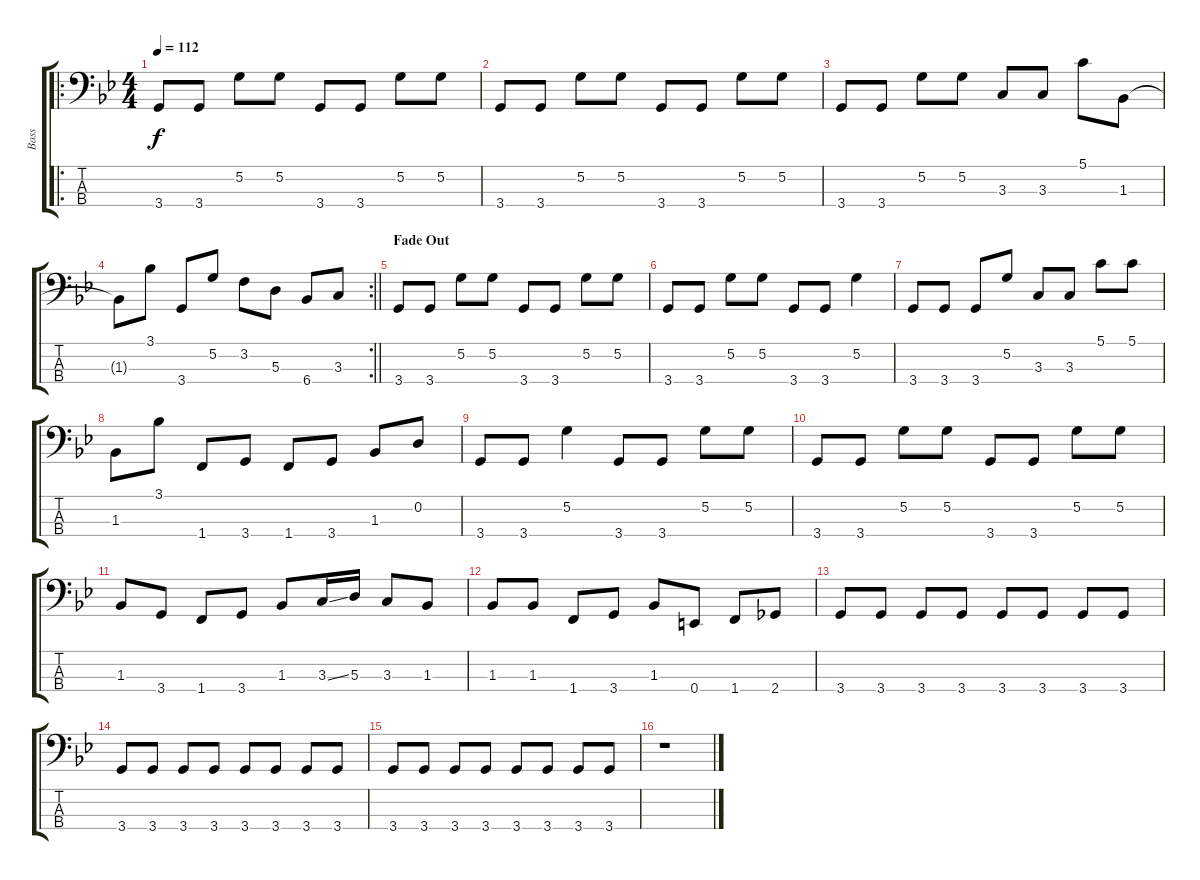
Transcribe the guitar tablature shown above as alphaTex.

\track ("Bass" "Bass") {instrument electricbasspick}
\staff {score tabs}
\tuning (G2 D2 A1 E1) {hide}
\ro
\ts (4 4)
\tempo 112
\clef f4
\ks bb
3.4.8{dy f} 3.4.8 5.2.8 5.2.8 3.4.8 3.4.8 5.2.8 5.2.8 |
3.4.8 3.4.8 5.2.8 5.2.8 3.4.8 3.4.8 5.2.8 5.2.8 |
3.4.8 3.4.8 5.2.8 5.2.8 3.3.8 3.3.8 5.1.8 1.3.8 |
\rc 2
\barLineRight lightlight
1.3{t}.8 3.1.8 3.4.8 5.2.8 3.2.8 5.3.8 6.4.8 3.3.8 |
\section ("" "Fade Out")
3.4.8 3.4.8 5.2.8 5.2.8 3.4.8 3.4.8 5.2.8 5.2.8 |
3.4.8 3.4.8 5.2.8 5.2.8 3.4.8 3.4.8 5.2.4 |
3.4.8 3.4.8 3.4.8 5.2.8 3.3.8 3.3.8 5.1.8 5.1.8 |
1.3.8 3.1.8 1.4.8 3.4.8 1.4.8 3.4.8 1.3.8 0.2.8 |
3.4.8 3.4.8 5.2.4 3.4.8 3.4.8 5.2.8 5.2.8 |
3.4.8 3.4.8 5.2.8 5.2.8 3.4.8 3.4.8 5.2.8 5.2.8 |
1.3.8 3.4.8 1.4.8 3.4.8 1.3.8 3.3{ss}.16 5.3.16 3.3.8 1.3.8 |
1.3.8 1.3.8 1.4.8 3.4.8 1.3.8 0.4.8 1.4.8 2.4.8 |
3.4.8 3.4.8 3.4.8 3.4.8 3.4.8 3.4.8 3.4.8 3.4.8 |
3.4.8 3.4.8 3.4.8 3.4.8 3.4.8 3.4.8 3.4.8 3.4.8 |
3.4.8 3.4.8 3.4.8 3.4.8 3.4.8 3.4.8 3.4.8 3.4.8 |
r.1
